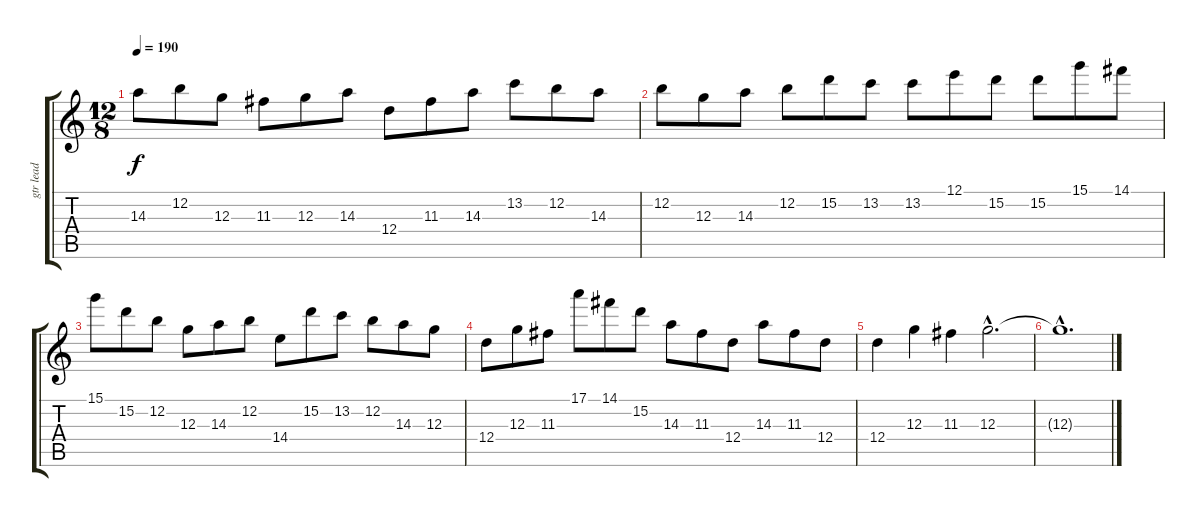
\track ("gtr lead" "gtr lead") {instrument distortionguitar}
\staff {score tabs}
\tuning (E4 B3 G3 D3 A2 E2) {hide}
\ts (12 8)
\tempo 190
\clef g2
\ks c
14.3.8{dy f} 12.2.8 12.3.8 11.3.8 12.3.8 14.3.8 12.4.8 11.3.8 14.3.8 13.2.8 12.2.8 14.3.8 |
12.2.8 12.3.8 14.3.8 12.2.8 15.2.8 13.2.8 13.2.8 12.1.8 15.2.8 15.2.8 15.1.8 14.1.8 |
15.1.8 15.2.8 12.2.8 12.3.8 14.3.8 12.2.8 14.4.8 15.2.8 13.2.8 12.2.8 14.3.8 12.3.8 |
12.4.8 12.3.8 11.3.8 17.1.8 14.1.8 15.2.8 14.3.8 11.3.8 12.4.8 14.3.8 11.3.8 12.4.8 |
12.4.4 12.3.4 11.3.4 12.3{hac}.2{d} |
12.3{hac t}.1{d}
